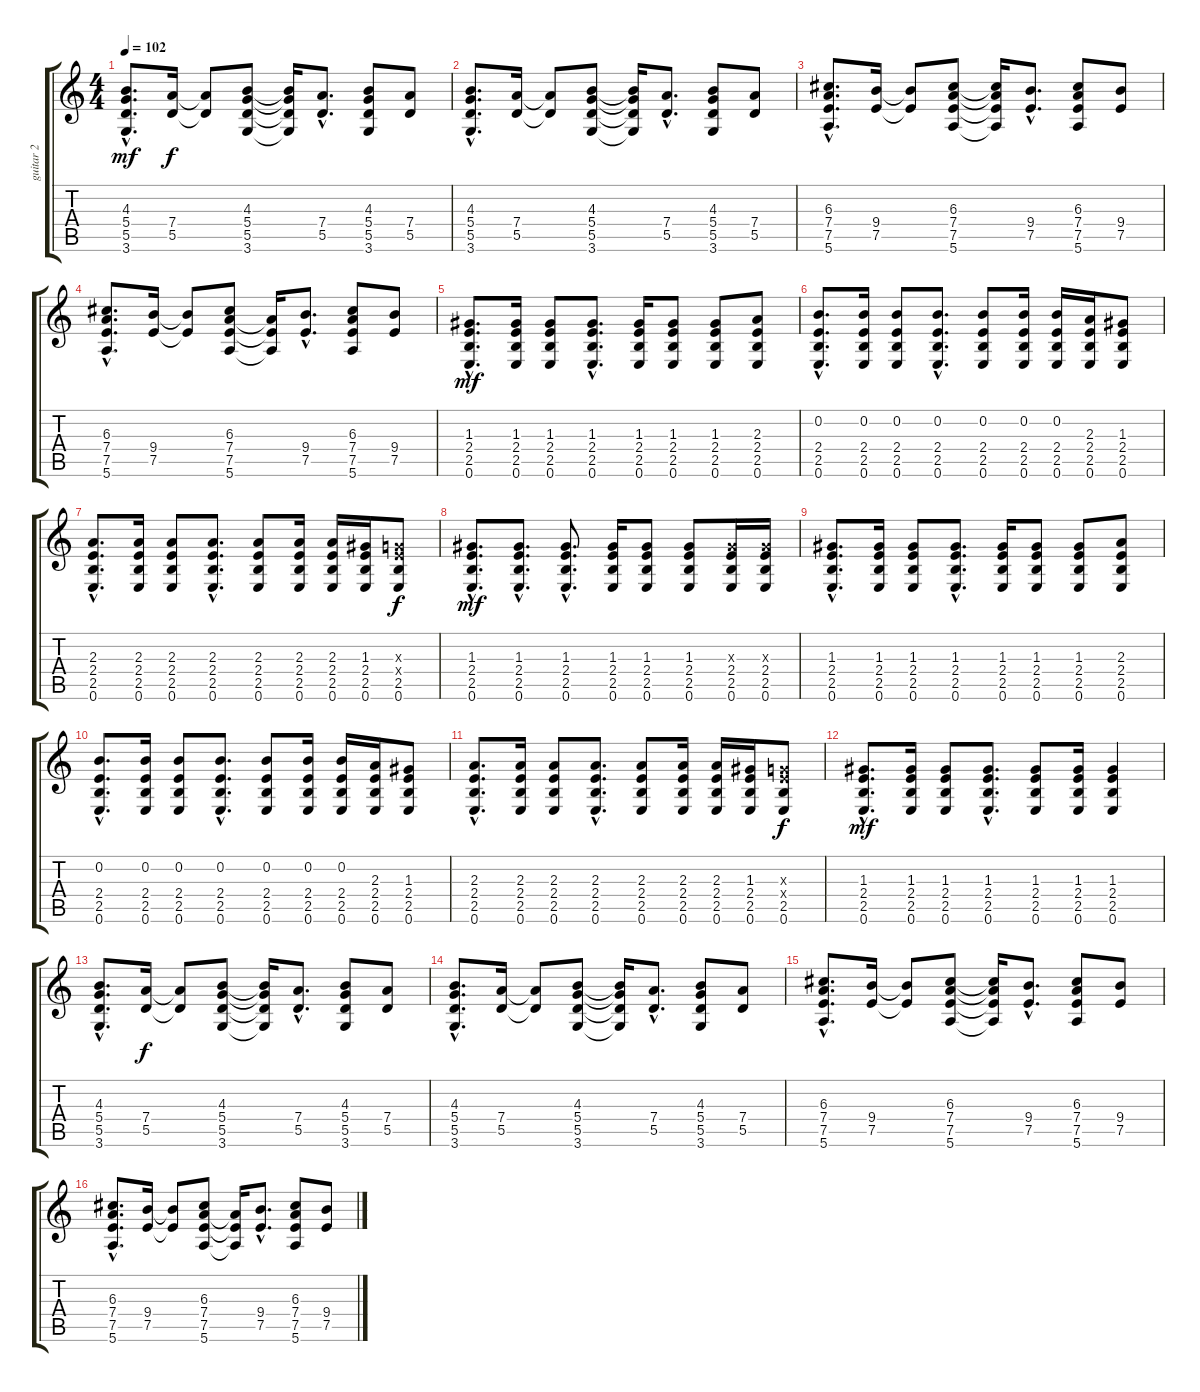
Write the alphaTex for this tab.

\track ("guitar 2" "guitar 2") {instrument overdrivenguitar}
\staff {score tabs}
\tuning (E4 B3 G3 D3 A2 E2) {hide}
\ts (4 4)
\tempo 102
\clef g2
\ks c
(4.3{hac} 5.4{hac} 5.5{hac} 3.6{hac}).8{d dy mf} (7.4 5.5).16{dy f} (7.4{t} 5.5{t}).8 (4.3 5.4 5.5 3.6).8 (4.3{t} 5.4{t} 5.5{t} 3.6{t}).16 (7.4{hac} 5.5{hac}).8{d} (4.3 5.4 5.5 3.6).8 (7.4 5.5).8 |
(4.3{hac} 5.4{hac} 5.5{hac} 3.6{hac}).8{d} (7.4 5.5).16 (7.4{t} 5.5{t}).8 (4.3 5.4 5.5 3.6).8 (4.3{t} 5.4{t} 5.5{t} 3.6{t}).16 (7.4{hac} 5.5{hac}).8{d} (4.3 5.4 5.5 3.6).8 (7.4 5.5).8 |
(6.3{hac} 7.4{hac} 7.5{hac} 5.6{hac}).8{d} (9.4 7.5).16 (9.4{t} 7.5{t}).8 (6.3 7.4 7.5 5.6).8 (6.3{t} 7.4{t} 7.5{t} 5.6{t}).16 (9.4{hac} 7.5{hac}).8{d} (6.3 7.4 7.5 5.6).8 (9.4 7.5).8 |
(6.3{hac} 7.4{hac} 7.5{hac} 5.6{hac}).8{d} (9.4 7.5).16 (9.4{t} 7.5{t}).8 (6.3 7.4 7.5 5.6).8 (7.4{t} 7.5{t} 5.6{t}).16 (9.4{hac} 7.5{hac}).8{d} (6.3 7.4 7.5 5.6).8 (9.4 7.5).8 |
(1.3{hac} 2.4{hac} 2.5{hac} 0.6{hac}).8{d dy mf} (1.3 2.4 2.5 0.6).16 (1.3 2.4 2.5 0.6).8 (1.3{hac} 2.4{hac} 2.5{hac} 0.6{hac}).8{d} (1.3 2.4 2.5 0.6).16 (1.3 2.4 2.5 0.6).8 (1.3 2.4 2.5 0.6).8 (2.3 2.4 2.5 0.6).8 |
(0.2{hac} 2.4{hac} 2.5{hac} 0.6{hac}).8{d} (0.2 2.4 2.5 0.6).16 (0.2 2.4 2.5 0.6).8 (0.2{hac} 2.4{hac} 2.5{hac} 0.6{hac}).8{d} (0.2 2.4 2.5 0.6).8 (0.2 2.4 2.5 0.6).16 (0.2 2.4 2.5 0.6).16 (2.3 2.4 2.5 0.6).16 (1.3 2.4 2.5 0.6).8 |
(2.3{hac} 2.4{hac} 2.5{hac} 0.6{hac}).8{d} (2.3 2.4 2.5 0.6).16 (2.3 2.4 2.5 0.6).8 (2.3{hac} 2.4{hac} 2.5{hac} 0.6{hac}).8{d} (2.3 2.4 2.5 0.6).8 (2.3 2.4 2.5 0.6).16 (2.3 2.4 2.5 0.6).16 (1.3 2.4 2.5 0.6).16 (0.3{x} 2.4{x} 2.5 0.6).8{dy f} |
(1.3{hac} 2.4{hac} 2.5{hac} 0.6{hac}).8{d dy mf} (1.3{hac} 2.4{hac} 2.5{hac} 0.6{hac}).8{d} (1.3{hac} 2.4{hac} 2.5{hac} 0.6{hac}).8{d} (1.3 2.4 2.5 0.6).16 (1.3 2.4 2.5 0.6).8 (1.3 2.4 2.5 0.6).8 (1.3{x} 2.4 2.5 0.6).16 (1.3{x} 2.4 2.5 0.6).16 |
(1.3{hac} 2.4{hac} 2.5{hac} 0.6{hac}).8{d} (1.3 2.4 2.5 0.6).16 (1.3 2.4 2.5 0.6).8 (1.3{hac} 2.4{hac} 2.5{hac} 0.6{hac}).8{d} (1.3 2.4 2.5 0.6).16 (1.3 2.4 2.5 0.6).8 (1.3 2.4 2.5 0.6).8 (2.3 2.4 2.5 0.6).8 |
(0.2{hac} 2.4{hac} 2.5{hac} 0.6{hac}).8{d} (0.2 2.4 2.5 0.6).16 (0.2 2.4 2.5 0.6).8 (0.2{hac} 2.4{hac} 2.5{hac} 0.6{hac}).8{d} (0.2 2.4 2.5 0.6).8 (0.2 2.4 2.5 0.6).16 (0.2 2.4 2.5 0.6).16 (2.3 2.4 2.5 0.6).16 (1.3 2.4 2.5 0.6).8 |
(2.3{hac} 2.4{hac} 2.5{hac} 0.6{hac}).8{d} (2.3 2.4 2.5 0.6).16 (2.3 2.4 2.5 0.6).8 (2.3{hac} 2.4{hac} 2.5{hac} 0.6{hac}).8{d} (2.3 2.4 2.5 0.6).8 (2.3 2.4 2.5 0.6).16 (2.3 2.4 2.5 0.6).16 (1.3 2.4 2.5 0.6).16 (0.3{x} 2.4{x} 2.5 0.6).8{dy f} |
(1.3{hac} 2.4{hac} 2.5{hac} 0.6{hac}).8{d dy mf} (1.3 2.4 2.5 0.6).16 (1.3 2.4 2.5 0.6).8 (1.3{hac} 2.4{hac} 2.5{hac} 0.6{hac}).8{d} (1.3 2.4 2.5 0.6).8 (1.3 2.4 2.5 0.6).16 (1.3 2.4 2.5 0.6).4 |
(4.3{hac} 5.4{hac} 5.5{hac} 3.6{hac}).8{d} (7.4 5.5).16{dy f} (7.4{t} 5.5{t}).8 (4.3 5.4 5.5 3.6).8 (4.3{t} 5.4{t} 5.5{t} 3.6{t}).16 (7.4{hac} 5.5{hac}).8{d} (4.3 5.4 5.5 3.6).8 (7.4 5.5).8 |
(4.3{hac} 5.4{hac} 5.5{hac} 3.6{hac}).8{d} (7.4 5.5).16 (7.4{t} 5.5{t}).8 (4.3 5.4 5.5 3.6).8 (4.3{t} 5.4{t} 5.5{t} 3.6{t}).16 (7.4{hac} 5.5{hac}).8{d} (4.3 5.4 5.5 3.6).8 (7.4 5.5).8 |
(6.3{hac} 7.4{hac} 7.5{hac} 5.6{hac}).8{d} (9.4 7.5).16 (9.4{t} 7.5{t}).8 (6.3 7.4 7.5 5.6).8 (6.3{t} 7.4{t} 7.5{t} 5.6{t}).16 (9.4{hac} 7.5{hac}).8{d} (6.3 7.4 7.5 5.6).8 (9.4 7.5).8 |
(6.3{hac} 7.4{hac} 7.5{hac} 5.6{hac}).8{d} (9.4 7.5).16 (9.4{t} 7.5{t}).8 (6.3 7.4 7.5 5.6).8 (7.4{t} 7.5{t} 5.6{t}).16 (9.4{hac} 7.5{hac}).8{d} (6.3 7.4 7.5 5.6).8 (9.4 7.5).8
